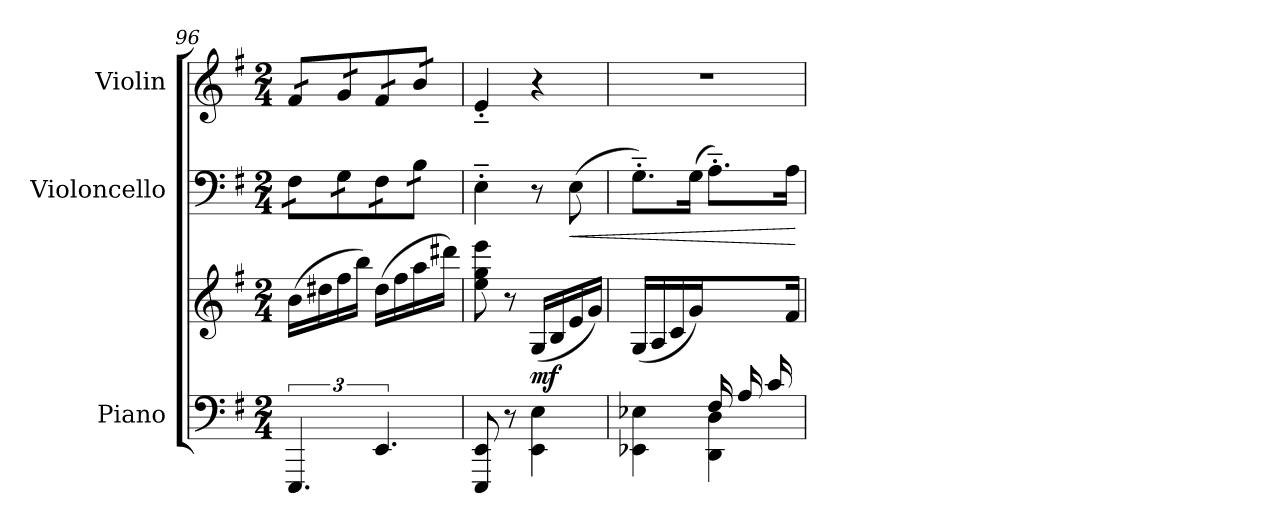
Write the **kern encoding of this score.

**kern	**kern	**dynam	**kern	**dynam	**kern
*part3	*part3	*part3	*part2	*part2	*part1
*staff4	*staff3	*staff3/4	*staff2	*staff2	*staff1
*I"Piano	*	*	*I"Violoncello	*	*I"Violin
*I'Pno.	*	*	*I'Vc.	*	*I'Vln.
!!LO:LB:g=z
*clefF4	*clefG2	*	*clefF4	*	*clefG2
*k[f#]	*k[f#]	*	*k[f#]	*	*k[f#]
*M2/4	*M2/4	*	*M2/4	*	*M2/4
=96	=96	=96	=96	=96	=96
*	*	*	*tremolo	*	*
*	*	*	*	*	*tremolo
6.EEE/	(16b\LL	.	16F#\LL	.	16f#/LL
.	16dd#X\	.	16F#\	.	16f#/
.	16ff#\	.	16G\	.	16g/
.	16bb\JJ)	.	16G\	.	16g/
6.EE/	(16dd#\LL	.	16F#\	.	16f#/
.	16ff#\	.	16F#\	.	16f#/
.	16aa\	.	16B\	.	16b/
.	16ddd#X\JJ)	.	16B\JJ	.	16b/JJ
*	*	*	*	*	*Xtremolo
*	*	*	*Xtremolo	*	*
=97	=97	=97	=97	=97	=97
8EEE/ 8EE/	8ee\ 8gg\ 8eee\	.	4E'~\	.	4e'~/
8r	8r	.	.	.	.
!	!	!LO:DY:b	!	!	!
4EE\ 4E\	(16G/LL	mf	8r	.	4r
.	16B/	.	.	.	.
!	!	!	!	!LO:HP:b	!
.	16e/	.	(8E\	<	.
.	16g/JJ)	.	.	.	.
=98	=98	=98	=98	=98	=98
*^	*	*	*	*	*
4ryy	4EE-X\ 4E-X\	(16G/LL	.	8.G'~\L)	.	2r
.	.	16A/	.	.	.	.
.	.	16c/	.	.	.	.
.	.	16g/JJ)	.	(16G\Jk	.	.
(16F#/LL	4DD\ 4D\	8.ryy	.	8.A'~\L)	.	.
16A/	.	.	.	.	.	.
16c/	.	.	.	.	.	.
16ryy	.	16f#\JJ)	.	16A\Jk	.	.
*v	*v	*	*	*	*	*
.	.	.	.	[	.
=	=	=	=	=	=
*-	*-	*-	*-	*-	*-
